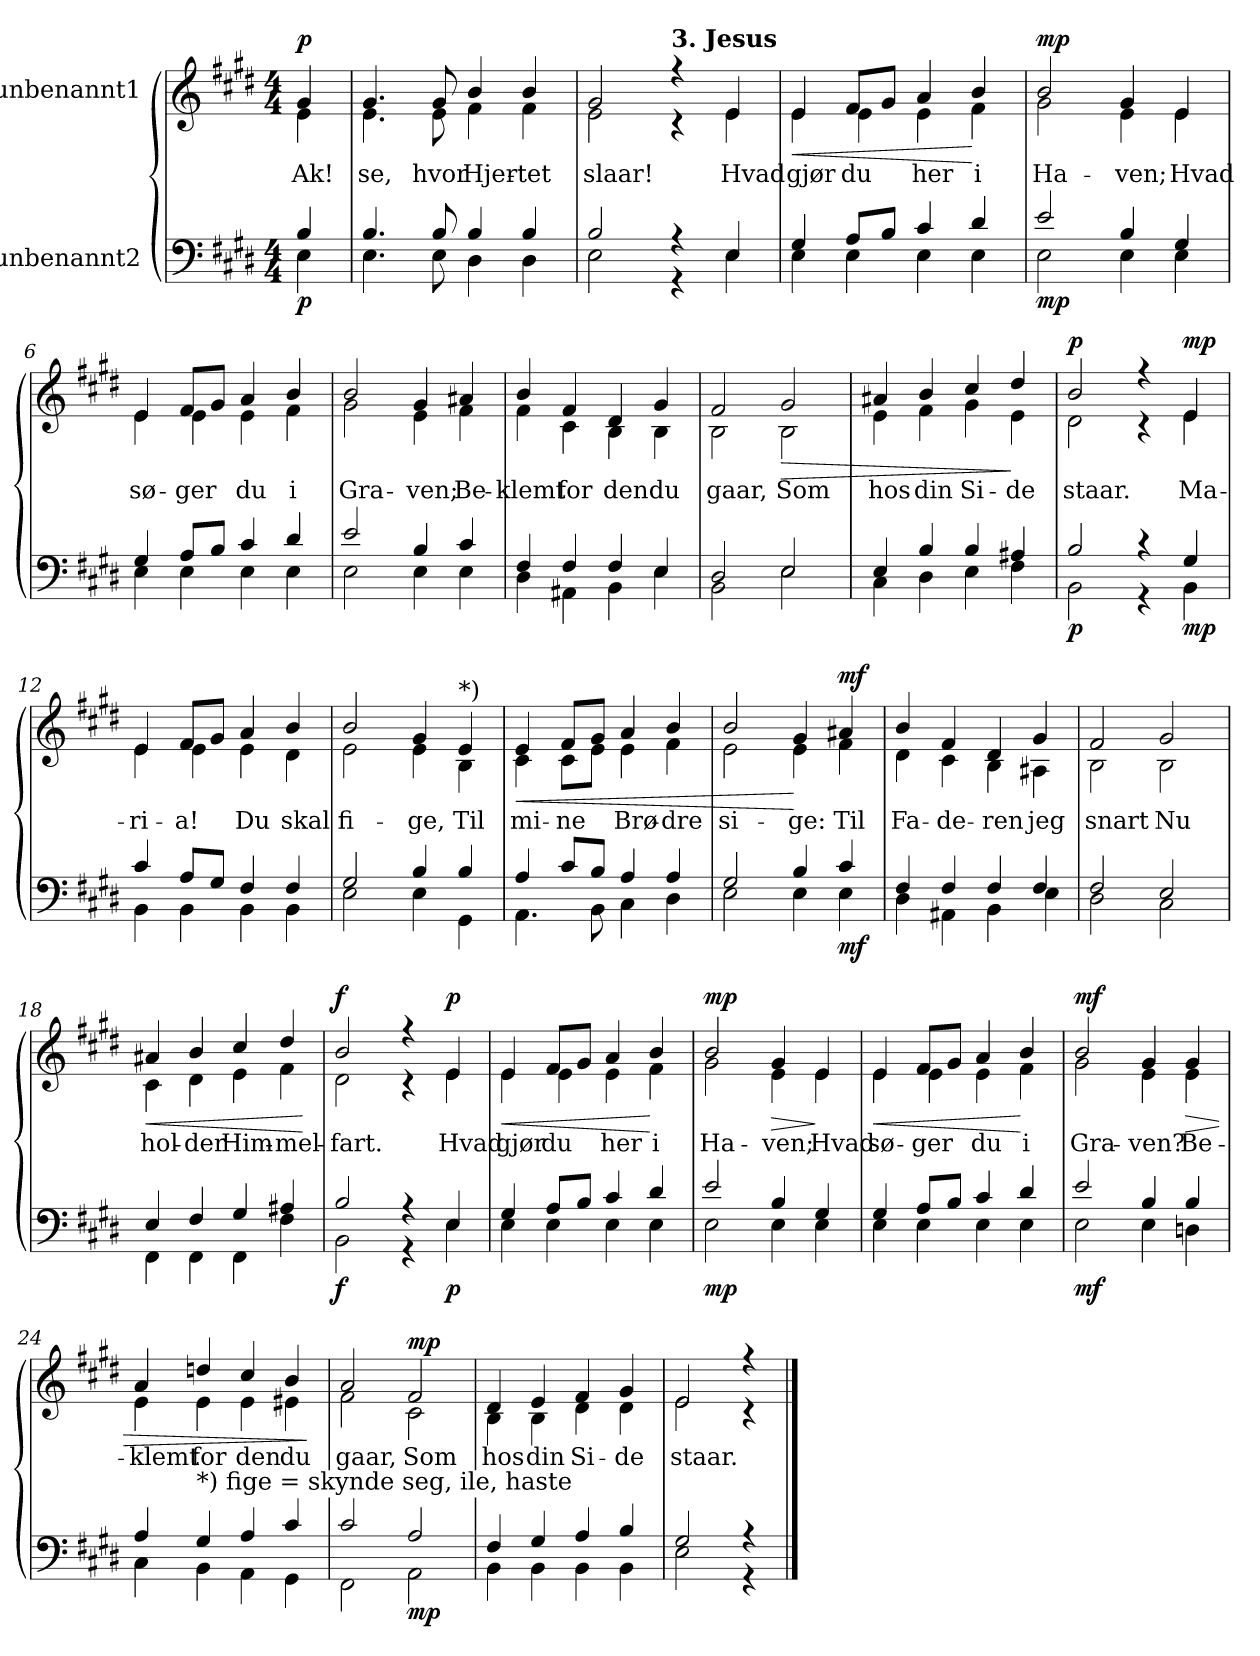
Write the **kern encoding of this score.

**kern	**dynam	**kern	**text	**dynam
*part2	*part2	*part1	*part1	*part1
*staff2	*staff2	*staff1	*staff1	*staff1
*I"unbenannt2	*	*I"unbenannt1	*	*
*clefF4	*	*clefG2	*	*
*ITrd1c2	*	*ITrd1c2	*	*
*k[f#c#]	*	*k[f#c#]	*	*
*M4/4	*	*M4/4	*	*
=1	=1	=1	=1	=1
*^	*	*^	*	*
!	!	!LO:DY:b	!	!	!LO:LY:b	!LO:DY:b
4A/	4D\	p	4f#/	4d\	Ak!	p
=2	=2	=2	=2	=2	=2	=2
!	!	!	!	!	!LO:LY:b	!
4.A/	4.D\	.	4.f#/	4.d\	se,	.
!	!	!	!	!	!LO:LY:b	!
8A/	8D\	.	8f#/	8d\	hvor	.
!	!	!	!	!	!LO:LY:b	!
4A/	4C#\	.	4a/	4e\	Hjer-	.
!	!	!	!	!	!LO:LY:b	!
4A/	4C#\	.	4a/	4e\	tet	.
=3	=3	=3	=3	=3	=3	=3
!	!	!	!	!	!LO:LY:b	!
2A/	2D\	.	2f#/	2d\	slaar!	.
!	!	!	!LO:TX:a:B:t=3.  Jesus	!	!	!
4r	4r	.	4r	4r	.	.
!	!	!	!	!	!LO:LY:b	!
4D/	4D\	.	4d/	4d\	Hvad	.
=4	=4	=4	=4	=4	=4	=4
!	!	!	!	!	!LO:LY:b	!LO:HP:b
4F#/	4D\	.	4d/	4d\	gjør	<
!	!	!	!	!	!LO:LY:b	!
8G/L	4D\	.	8e/L	4d\	du	.
8A/J	.	.	8f#/J	.	.	.
!	!	!	!	!	!LO:LY:b	!
4B/	4D\	.	4g/	4d\	her	.
!	!	!	!	!	!LO:LY:b	!
4c#/	4D\	.	4a/	4e\	i	[
=5	=5	=5	=5	=5	=5	=5
!	!	!LO:DY:b	!	!	!LO:LY:b	!LO:DY:b
2d/	2D\	mp	2a/	2f#\	Ha-	mp
!	!	!	!	!	!LO:LY:b	!
4A/	4D\	.	4f#/	4d\	ven;	.
!	!	!	!	!	!LO:LY:b	!
4F#/	4D\	.	4d/	4d\	Hvad	.
=6	=6	=6	=6	=6	=6	=6
!	!	!	!	!	!LO:LY:b	!
4F#/	4D\	.	4d/	4d\	sø-	.
!	!	!	!	!	!LO:LY:b	!
8G/L	4D\	.	8e/L	4d\	ger	.
8A/J	.	.	8f#/J	.	.	.
!	!	!	!	!	!LO:LY:b	!
4B/	4D\	.	4g/	4d\	du	.
!	!	!	!	!	!LO:LY:b	!
4c#/	4D\	.	4a/	4e\	i	.
!!LO:LB:g=z	!!
=7	=7	=7	=7	=7	=7	=7
!	!	!	!	!	!LO:LY:b	!
2d/	2D\	.	2a/	2f#\	Gra-	.
!	!	!	!	!	!LO:LY:b	!
4A/	4D\	.	4f#/	4d\	ven;	.
!	!	!	!	!	!LO:LY:b	!
4B/	4D\	.	4g#X/	4e\	Be-	.
=8	=8	=8	=8	=8	=8	=8
!	!	!	!	!	!LO:LY:b	!
4E/	4C#\	.	4a/	4e\	klemt	.
!	!	!	!	!	!LO:LY:b	!
4E/	4GG#X\	.	4e/	4B\	for	.
!	!	!	!	!	!LO:LY:b	!
4E/	4AA\	.	4c#/	4A\	den	.
!	!	!	!	!	!LO:LY:b	!
4D/	4D\	.	4f#/	4A\	du	.
=9	=9	=9	=9	=9	=9	=9
!	!	!	!	!	!LO:LY:b	!
2C#/	2AA\	.	2e/	2A\	gaar,	.
!	!	!	!	!	!LO:LY:b	!LO:HP:b
2D/	2D\	.	2f#/	2A\	Som	>
=10	=10	=10	=10	=10	=10	=10
!	!	!	!	!	!LO:LY:b	!
4D/	4BB\	.	4g#X/	4d\	hos	.
!	!	!	!	!	!LO:LY:b	!
4A/	4C#\	.	4a/	4e\	din	.
!	!	!	!	!	!LO:LY:b	!
4A/	4D\	.	4b/	4f#\	Si-	.
!	!	!	!	!	!LO:LY:b	!
4G#X/	4E\	.	4cc#/	4d\	de	]
=11	=11	=11	=11	=11	=11	=11
!	!	!LO:DY:b	!	!	!LO:LY:b	!LO:DY:b
2A/	2AA\	p	2a/	2c#\	staar.	p
4r	4r	.	4r	4r	.	.
!	!	!LO:DY:b	!	!	!LO:LY:b	!LO:DY:b
4F#/	4AA\	mp	4d/	4d\	Ma-	mp
!!LO:LB:g=z	!!
=12	=12	=12	=12	=12	=12	=12
!	!	!	!	!	!LO:LY:b	!
4B/	4AA\	.	4d/	4d\	ri-	.
!	!	!	!	!	!LO:LY:b	!
8G/L	4AA\	.	8e/L	4d\	a!	.
8F#/J	.	.	8f#/J	.	.	.
!	!	!	!	!	!LO:LY:b	!
4E/	4AA\	.	4g/	4d\	Du	.
!	!	!	!	!	!LO:LY:b	!
4E/	4AA\	.	4a/	4c#\	skal	.
=13	=13	=13	=13	=13	=13	=13
!	!	!	!	!	!LO:LY:b	!
2F#/	2D\	.	2a/	2d\	fi-	.
!	!	!	!	!	!LO:LY:b	!
4A/	4D\	.	4f#/	4d\	ge,	.
!	!	!	!LO:TX:a:t=*)	!	!	!
!	!	!	!	!	!LO:LY:b	!
4A/	4FF#\	.	4d/	4A\	Til	.
=14	=14	=14	=14	=14	=14	=14
!	!	!	!	!	!LO:LY:b	!LO:HP:b
4G/	4.GG\	.	4d/	4B\	mi-	<
!	!	!	!	!	!LO:LY:b	!
8B/L	.	.	8e/L	8B\L	ne	.
8A/J	8AA\	.	8f#/J	8d\J	.	.
!	!	!	!	!	!LO:LY:b	!
4G/	4BB\	.	4g/	4d\	Brø-	.
!	!	!	!	!	!LO:LY:b	!
4G/	4C#\	.	4a/	4e\	dre	.
=15	=15	=15	=15	=15	=15	=15
!	!	!	!	!	!LO:LY:b	!
2F#/	2D\	.	2a/	2d\	si-	.
!	!	!	!	!	!LO:LY:b	!
4A/	4D\	.	4f#/	4d\	ge:	[
!	!	!LO:DY:b	!	!	!LO:LY:b	!LO:DY:b
4B/	4D\	mf	4g#X/	4e\	Til	mf
=16	=16	=16	=16	=16	=16	=16
!	!	!	!	!	!LO:LY:b	!
4E/	4C#\	.	4a/	4c#\	Fa-	.
!	!	!	!	!	!LO:LY:b	!
4E/	4GG#X\	.	4e/	4B\	de-	.
!	!	!	!	!	!LO:LY:b	!
4E/	4AA\	.	4c#/	4A\	ren	.
!	!	!	!	!	!LO:LY:b	!
4E/	4D\	.	4f#/	4G#X\	jeg	.
=17	=17	=17	=17	=17	=17	=17
!	!	!	!	!	!LO:LY:b	!
2E/	2C#\	.	2e/	2A\	snart	.
!	!	!	!	!	!LO:LY:b	!
2D/	2BB\	.	2f#/	2A\	Nu	.
!!LO:LB:g=z	!!
=18	=18	=18	=18	=18	=18	=18
!	!	!	!	!	!LO:LY:b	!LO:HP:b
4D/	4EE\	.	4g#X/	4B\	hol-	<
!	!	!	!	!	!LO:LY:b	!
4E/	4EE\	.	4a/	4c#\	der	.
!	!	!	!	!	!LO:LY:b	!
4F#/	4EE\	.	4b/	4d\	Him-	.
!	!	!	!	!	!LO:LY:b	!
4G#X/	4E\	.	4cc#/	4e\	mel-	.
*v	*v	*	*	*	*	*
*	*	*v	*v	*	*
.	.	.	.	[
=19	=19	=19	=19	=19
*^	*	*^	*	*
!	!	!LO:DY:b	!	!	!LO:LY:b	!LO:DY:b
2A/	2AA\	f	2a/	2c#\	fart.	f
4r	4r	.	4r	4r	.	.
!	!	!LO:DY:b	!	!	!LO:LY:b	!LO:DY:b
4D/	4D\	p	4d/	4d\	Hvad	p
=20	=20	=20	=20	=20	=20	=20
!	!	!	!	!	!LO:LY:b	!LO:HP:b
4F#/	4D\	.	4d/	4d\	gjør	<
!	!	!	!	!	!LO:LY:b	!
8G/L	4D\	.	8e/L	4d\	du	.
8A/J	.	.	8f#/J	.	.	.
!	!	!	!	!	!LO:LY:b	!
4B/	4D\	.	4g/	4d\	her	.
!	!	!	!	!	!LO:LY:b	!
4c#/	4D\	.	4a/	4e\	i	[
=21	=21	=21	=21	=21	=21	=21
!	!	!LO:DY:b	!	!	!LO:LY:b	!LO:DY:b
2d/	2D\	mp	2a/	2f#\	Ha-	mp
!	!	!	!	!	!LO:LY:b	!LO:HP:b
4A/	4D\	.	4f#/	4d\	ven;	>
!	!	!	!	!	!LO:LY:b	!
4F#/	4D\	.	4d/	4d\	Hvad	]
=22	=22	=22	=22	=22	=22	=22
!	!	!	!	!	!LO:LY:b	!LO:HP:b
4F#/	4D\	.	4d/	4d\	sø-	<
!	!	!	!	!	!LO:LY:b	!
8G/L	4D\	.	8e/L	4d\	ger	.
8A/J	.	.	8f#/J	.	.	.
!	!	!	!	!	!LO:LY:b	!
4B/	4D\	.	4g/	4d\	du	.
!	!	!	!	!	!LO:LY:b	!
4c#/	4D\	.	4a/	4e\	i	[
!!LO:LB:g=z	!!
=23	=23	=23	=23	=23	=23	=23
!	!	!LO:DY:b	!	!	!LO:LY:b	!LO:DY:b
2d/	2D\	mf	2a/	2f#\	Gra-	mf
!	!	!	!	!	!LO:LY:b	!
4A/	4D\	.	4f#/	4d\	ven?	.
!	!	!	!	!	!LO:LY:b	!LO:HP:b
4A/	4Cn\	.	4f#/	4d\	Be-	>
=24	=24	=24	=24	=24	=24	=24
!	!	!	!	!	!LO:LY:b	!
4G/	4BB\	.	4g/	4d\	klemt	.
!LO:TX:a:t=*) fige = skynde seg, ile, haste	!	!	!	!	!	!
!	!	!	!	!	!LO:LY:b	!
4F#/	4AA\	.	4ccn/	4d\	for	.
!	!	!	!	!	!LO:LY:b	!
4G/	4GG\	.	4b/	4d\	den	.
!	!	!	!	!	!LO:LY:b	!
4B/	4FF#\	.	4a/	4d#X\	du	.
*v	*v	*	*	*	*	*
*	*	*v	*v	*	*
.	.	.	.	]
=25	=25	=25	=25	=25
*^	*	*	*	*
!	!	!	!	!LO:LY:b	!
*	*	*	*^	*	*
2B/	2EE\	.	2g/	2e\	gaar,	.
!	!	!LO:DY:b	!	!	!LO:LY:b	!LO:DY:b
2G/	2GG\	mp	2e/	2B\	Som	mp
=26	=26	=26	=26	=26	=26	=26
!	!	!	!	!	!LO:LY:b	!
4E/	4AA\	.	4c#/	4A\	hos	.
!	!	!	!	!	!LO:LY:b	!
4F#/	4AA\	.	4d/	4A\	din	.
!	!	!	!	!	!LO:LY:b	!
4G/	4AA\	.	4e/	4c#\	Si-	.
!	!	!	!	!	!LO:LY:b	!
4A/	4AA\	.	4f#/	4c#\	de	.
=27	=27	=27	=27	=27	=27	=27
!	!	!	!	!	!LO:LY:b	!
2F#/	2D\	.	2d/	2d\	staar.	.
4r	4r	.	4r	4r	.	.
*v	*v	*	*	*	*	*
*	*	*v	*v	*	*
==	==	==	==	==
*-	*-	*-	*-	*-
